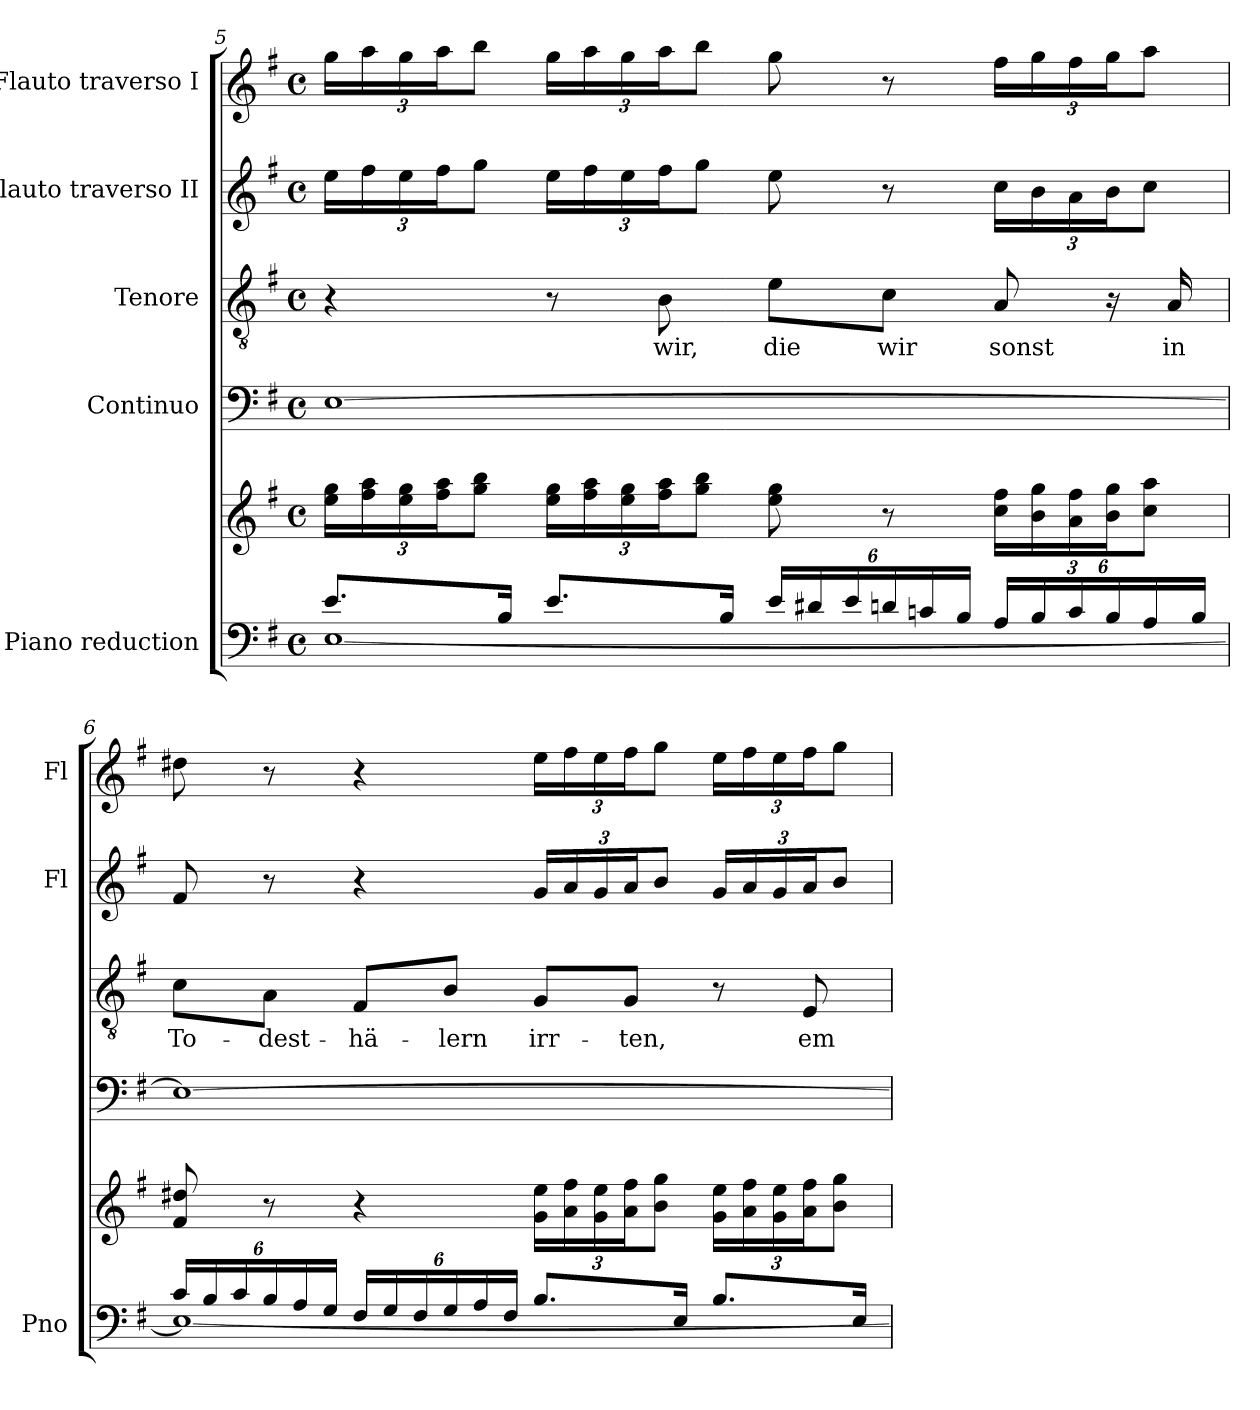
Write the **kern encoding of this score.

**kern	**kern	**kern	**kern	**text	**kern	**kern
*part5	*part5	*part4	*part3	*part3	*part2	*part1
*staff6	*staff5	*staff4	*staff3	*staff3	*staff2	*staff1
*I"Piano reduction	*	*I"Continuo	*I"Tenore	*	*I"Flauto traverso II	*I"Flauto traverso I
*I'Pno	*	*	*	*	*I'Fl	*I'Fl
!!LO:LB:g=z
*clefF4	*clefG2	*clefF4	*clefGv2	*	*clefG2	*clefG2
*k[f#]	*k[f#]	*k[f#]	*k[f#]	*	*k[f#]	*k[f#]
*M4/4	*M4/4	*M4/4	*M4/4	*	*M4/4	*M4/4
*met(c)	*met(c)	*met(c)	*met(c)	*	*met(c)	*met(c)
=5	=5	=5	=5	=5	=5	=5
*^	*	*	*	*	*	*
*	*	*Xbrackettup	*	*	*	*Xbrackettup	*Xbrackettup
8.e/L	[1E	24ee\ 24gg\LL	[1E	4r	.	24ee\LL	24gg\LL
.	.	24ff#\ 24aa\	.	.	.	24ff#\	24aa\
.	.	24ee\ 24gg\	.	.	.	24ee\	24gg\
.	.	24ff#\ 24aa\J	.	.	.	24ff#\J	24aa\J
.	.	12gg\ 12bb\J	.	.	.	12gg\J	12bb\J
16B/Jk	.	.	.	.	.	.	.
8.e/L	.	24ee\ 24gg\LL	.	8r	.	24ee\LL	24gg\LL
.	.	24ff#\ 24aa\	.	.	.	24ff#\	24aa\
.	.	24ee\ 24gg\	.	.	.	24ee\	24gg\
!	!	!	!	!	!LO:LY:b	!	!
.	.	24ff#\ 24aa\J	.	8B\	wir,	24ff#\J	24aa\J
.	.	12gg\ 12bb\J	.	.	.	12gg\J	12bb\J
16B/Jk	.	.	.	.	.	.	.
*Xbrackettup	*	*	*	*	*	*	*
!	!	!	!	!	!LO:LY:b	!	!
24e/LL	.	8ee\ 8gg\	.	8e\L	die	8ee\	8gg\
24d#X/	.	.	.	.	.	.	.
24e/	.	.	.	.	.	.	.
!	!	!	!	!	!LO:LY:b	!	!
24dn/	.	8r	.	8c\J	wir	8r	8r
24cn/	.	.	.	.	.	.	.
24B/JJ	.	.	.	.	.	.	.
!	!	!	!	!	!LO:LY:b	!	!
24A/LL	.	24cc\ 24ff#\LL	.	8A/	sonst	24cc\LL	24ff#\LL
24B/	.	24b\ 24gg\	.	.	.	24b\	24gg\
24c/	.	24a\ 24ff#\	.	.	.	24a\	24ff#\
24B/	.	24b\ 24gg\J	.	16r	.	24b\J	24gg\J
24A/	.	12cc\ 12aa\J	.	.	.	12cc\J	12aa\J
!	!	!	!	!	!LO:LY:b	!	!
.	.	.	.	16A/	in	.	.
24B/JJ	.	.	.	.	.	.	.
=6	=6	=6	=6	=6	=6	=6	=6
!	!	!	!	!	!LO:LY:b	!	!
24c/LL	1E_	8f#/ 8dd#X/	1E_	8c\L	To-	8f#/	8dd#X\
24B/	.	.	.	.	.	.	.
24c/	.	.	.	.	.	.	.
!	!	!	!	!	!LO:LY:b	!	!
24B/	.	8r	.	8A\J	-dest-	8r	8r
24A/	.	.	.	.	.	.	.
24G/JJ	.	.	.	.	.	.	.
!	!	!	!	!	!LO:LY:b	!	!
24F#/LL	.	4r	.	8F#/L	-hä-	4r	4r
24G/	.	.	.	.	.	.	.
24F#/	.	.	.	.	.	.	.
!	!	!	!	!	!LO:LY:b	!	!
24G/	.	.	.	8B/J	-lern	.	.
24A/	.	.	.	.	.	.	.
24F#/JJ	.	.	.	.	.	.	.
!	!	!	!	!	!LO:LY:b	!	!
8.B/L	.	24g\ 24ee\LL	.	8G/L	irr-	24g/LL	24ee\LL
.	.	24a\ 24ff#\	.	.	.	24a/	24ff#\
.	.	24g\ 24ee\	.	.	.	24g/	24ee\
!	!	!	!	!	!LO:LY:b	!	!
.	.	24a\ 24ff#\J	.	8G/J	-ten,	24a/J	24ff#\J
.	.	12b\ 12gg\J	.	.	.	12b/J	12gg\J
16E/Jk	.	.	.	.	.	.	.
8.B/L	.	24g\ 24ee\LL	.	8r	.	24g/LL	24ee\LL
.	.	24a\ 24ff#\	.	.	.	24a/	24ff#\
.	.	24g\ 24ee\	.	.	.	24g/	24ee\
!	!	!	!	!	!LO:LY:b	!	!
.	.	24a\ 24ff#\J	.	8E/	em-	24a/J	24ff#\J
.	.	12b\ 12gg\J	.	.	.	12b/J	12gg\J
16E/Jk	.	.	.	.	.	.	.
*v	*v	*	*	*	*	*	*
=	=	=	=	=	=	=
*-	*-	*-	*-	*-	*-	*-
